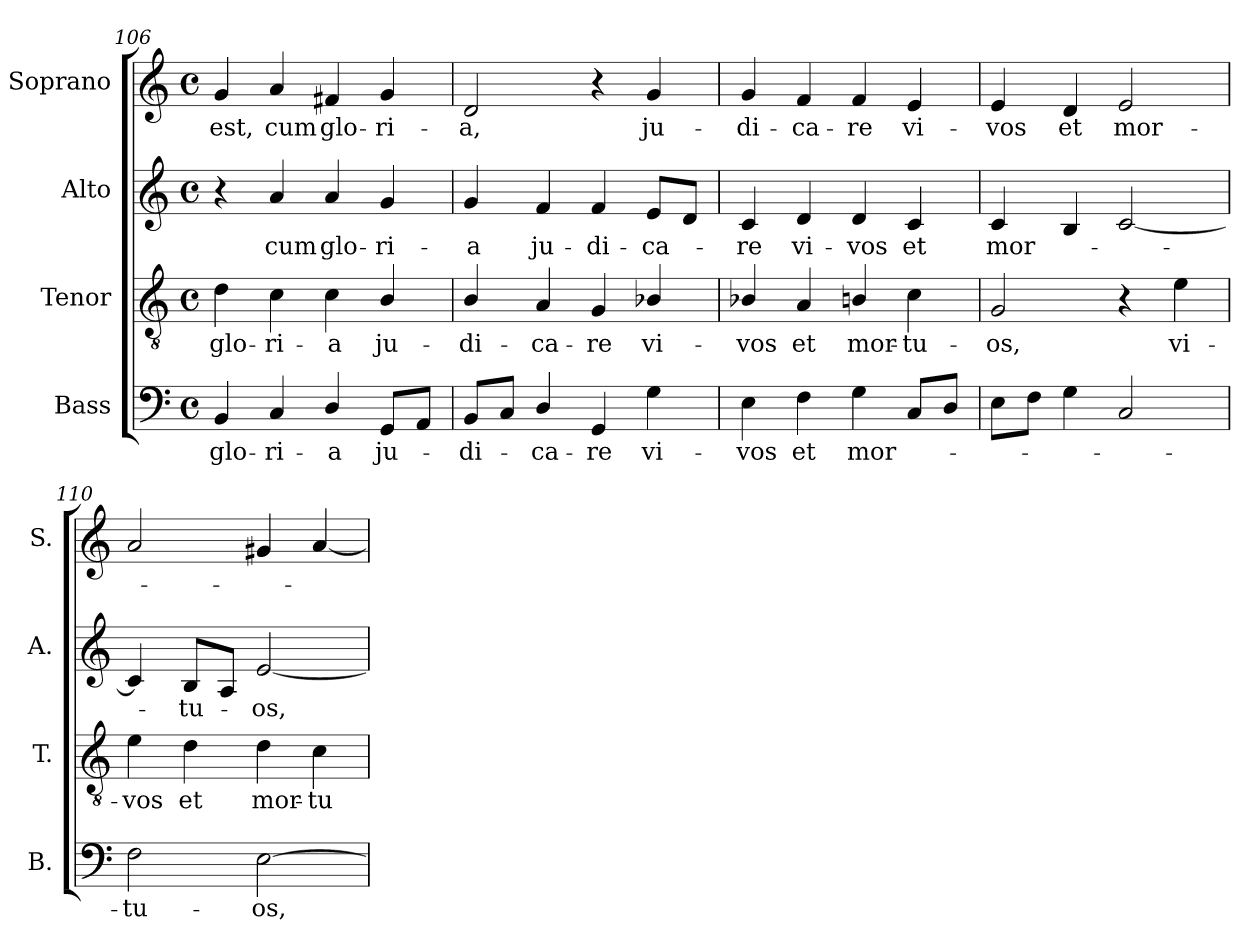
**kern	**text	**kern	**text	**kern	**text	**kern	**text
*part4	*part4	*part3	*part3	*part2	*part2	*part1	*part1
*staff4	*staff4	*staff3	*staff3	*staff2	*staff2	*staff1	*staff1
*I"Bass	*	*I"Tenor	*	*I"Alto	*	*I"Soprano	*
*I'B.	*	*I'T.	*	*I'A.	*	*I'S.	*
*clefF4	*	*clefGv2	*	*clefG2	*	*clefG2	*
*	*	*ITrd7c12	*	*	*	*	*
*k[]	*	*k[]	*	*k[]	*	*k[]	*
*C:	*	*C:	*	*C:	*	*C:	*
*M4/4	*	*M4/4	*	*M4/4	*	*M4/4	*
*met(c)	*	*met(c)	*	*met(c)	*	*met(c)	*
=106	=106	=106	=106	=106	=106	=106	=106
!	!LO:LY:b:color=#000000	!	!	!	!	!	!
!	!	!	!LO:LY:b:color=#000000	!	!	!	!
!	!	!	!	!	!	!	!LO:LY:b:color=#000000
4BBi/	glo-	4Di\	glo-	4r	.	4gi/	est,
!	!LO:LY:b:color=#000000	!	!	!	!	!	!
!	!	!	!LO:LY:b:color=#000000	!	!	!	!
!	!	!	!	!	!LO:LY:b:color=#000000	!	!
!	!	!	!	!	!	!	!LO:LY:b:color=#000000
4Ci/	-ri-	4Ci\	-ri-	4ai/	cum	4ai/	cum
!	!LO:LY:b:color=#000000	!	!	!	!	!	!
!	!	!	!LO:LY:b:color=#000000	!	!	!	!
!	!	!	!	!	!LO:LY:b:color=#000000	!	!
!	!	!	!	!	!	!	!LO:LY:b:color=#000000
4Di/	-a	4Ci\	-a	4ai/	glo-	4f#Xi/	glo-
!	!LO:LY:b:color=#000000	!	!	!	!	!	!
!	!	!	!LO:LY:b:color=#000000	!	!	!	!
!	!	!	!	!	!LO:LY:b:color=#000000	!	!
!	!	!	!	!	!	!	!LO:LY:b:color=#000000
8GGi/L	ju-	4BBi/	ju-	4gi/	-ri-	4gi/	-ri-
8AAi/J	.	.	.	.	.	.	.
=107	=107	=107	=107	=107	=107	=107	=107
!	!LO:LY:b:color=#000000	!	!	!	!	!	!
!	!	!	!LO:LY:b:color=#000000	!	!	!	!
!	!	!	!	!	!LO:LY:b:color=#000000	!	!
!	!	!	!	!	!	!	!LO:LY:b:color=#000000
8BBi/L	-di-	4BBi/	-di-	4gi/	-a	2di/	-a,
8Ci/J	.	.	.	.	.	.	.
!	!LO:LY:b:color=#000000	!	!	!	!	!	!
!	!	!	!LO:LY:b:color=#000000	!	!	!	!
!	!	!	!	!	!LO:LY:b:color=#000000	!	!
4Di/	-ca-	4AAi/	-ca-	4fi/	ju-	.	.
!	!LO:LY:b:color=#000000	!	!	!	!	!	!
!	!	!	!LO:LY:b:color=#000000	!	!	!	!
!	!	!	!	!	!LO:LY:b:color=#000000	!	!
4GGi/	-re	4GGi/	-re	4fi/	-di-	4r	.
!	!LO:LY:b:color=#000000	!	!	!	!	!	!
!	!	!	!LO:LY:b:color=#000000	!	!	!	!
!	!	!	!	!	!LO:LY:b:color=#000000	!	!
!	!	!	!	!	!	!	!LO:LY:b:color=#000000
4Gi\	vi-	4BB-Xi/	vi-	8ei/L	-ca-	4gi/	ju-
.	.	.	.	8di/J	.	.	.
=108	=108	=108	=108	=108	=108	=108	=108
!	!LO:LY:b:color=#000000	!	!	!	!	!	!
!	!	!	!LO:LY:b:color=#000000	!	!	!	!
!	!	!	!	!	!LO:LY:b:color=#000000	!	!
!	!	!	!	!	!	!	!LO:LY:b:color=#000000
4Ei\	-vos	4BB-Xi/	-vos	4ci/	-re	4gi/	-di-
!	!LO:LY:b:color=#000000	!	!	!	!	!	!
!	!	!	!LO:LY:b:color=#000000	!	!	!	!
!	!	!	!	!	!LO:LY:b:color=#000000	!	!
!	!	!	!	!	!	!	!LO:LY:b:color=#000000
4Fi\	et	4AAi/	et	4di/	vi-	4fi/	-ca-
!	!LO:LY:b:color=#000000	!	!	!	!	!	!
!	!	!	!LO:LY:b:color=#000000	!	!	!	!
!	!	!	!	!	!LO:LY:b:color=#000000	!	!
!	!	!	!	!	!	!	!LO:LY:b:color=#000000
4Gi\	mor-	4BBni/	mor-	4di/	-vos	4fi/	-re
!	!	!	!LO:LY:b:color=#000000	!	!	!	!
!	!	!	!	!	!LO:LY:b:color=#000000	!	!
!	!	!	!	!	!	!	!LO:LY:b:color=#000000
8Ci/L	.	4Ci\	-tu-	4ci/	et	4ei/	vi-
8Di/J	.	.	.	.	.	.	.
=109	=109	=109	=109	=109	=109	=109	=109
!	!	!	!LO:LY:b:color=#000000	!	!	!	!
!	!	!	!	!	!LO:LY:b:color=#000000	!	!
!	!	!	!	!	!	!	!LO:LY:b:color=#000000
8Ei\L	.	2GGi/	-os,	4ci/	mor-	4ei/	-vos
8Fi\J	.	.	.	.	.	.	.
!	!	!	!	!	!	!	!LO:LY:b:color=#000000
4Gi\	.	.	.	4Bi/	.	4di/	et
!	!	!	!	!	!	!	!LO:LY:b:color=#000000
2Ci/	.	4r	.	[2ci/	.	2ei/	mor-
!	!	!	!LO:LY:b:color=#000000	!	!	!	!
.	.	4Ei\	vi-	.	.	.	.
!!LO:LB:g=z
=110	=110	=110	=110	=110	=110	=110	=110
!	!LO:LY:b:color=#000000	!	!	!	!	!	!
!	!	!	!LO:LY:b:color=#000000	!	!	!	!
2Fi\	-tu-	4Ei\	-vos	4ci/]	.	2ai/	.
!	!	!	!LO:LY:b:color=#000000	!	!	!	!
!	!	!	!	!	!LO:LY:b:color=#000000	!	!
.	.	4Di\	et	8Bi/L	-tu-	.	.
.	.	.	.	8Ai/J	.	.	.
!	!LO:LY:b:color=#000000	!	!	!	!	!	!
!	!	!	!LO:LY:b:color=#000000	!	!	!	!
!	!	!	!	!	!LO:LY:b:color=#000000	!	!
[2Ei\	-os,	4Di\	mor-	[2ei/	-os,	4g#Xi/	.
!	!	!	!LO:LY:b:color=#000000	!	!	!	!
.	.	4Ci\	-tu-	.	.	[4ai/	.
=	=	=	=	=	=	=	=
*-	*-	*-	*-	*-	*-	*-	*-
